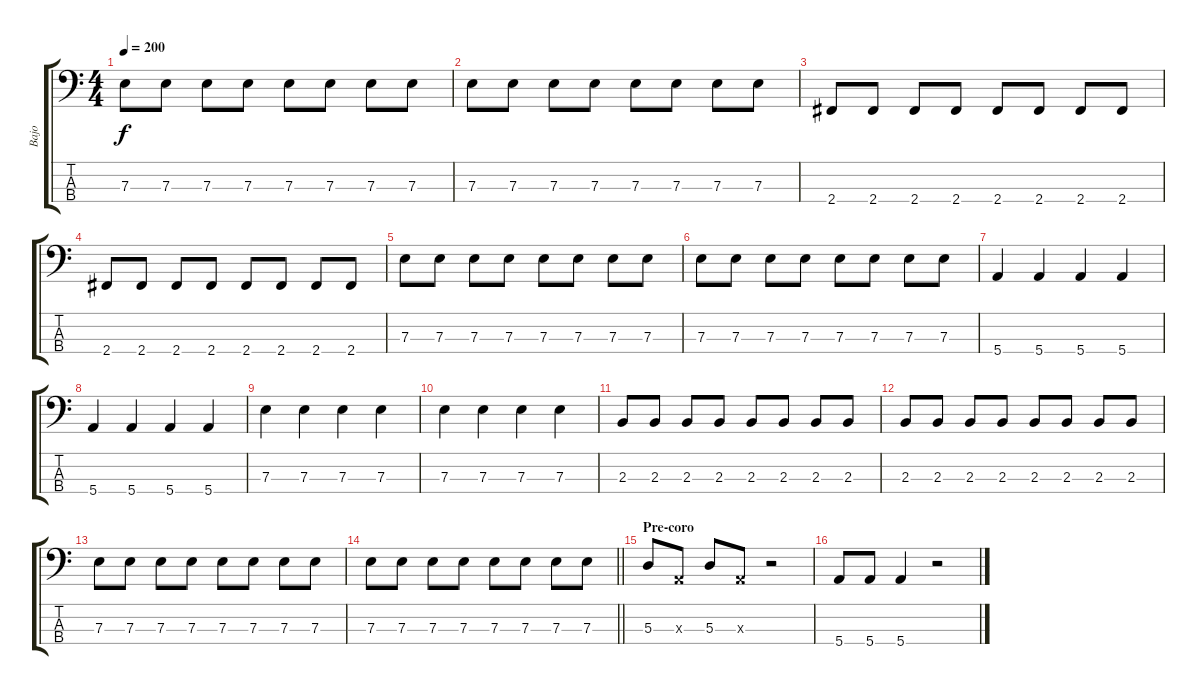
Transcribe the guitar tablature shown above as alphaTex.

\track ("Bajo" "Bajo") {instrument electricbasspick}
\staff {score tabs}
\tuning (G2 D2 A1 E1) {hide}
\ts (4 4)
\tempo 200
\clef f4
\ks c
7.3.8{dy f} 7.3.8 7.3.8 7.3.8 7.3.8 7.3.8 7.3.8 7.3.8 |
7.3.8 7.3.8 7.3.8 7.3.8 7.3.8 7.3.8 7.3.8 7.3.8 |
2.4.8 2.4.8 2.4.8 2.4.8 2.4.8 2.4.8 2.4.8 2.4.8 |
2.4.8 2.4.8 2.4.8 2.4.8 2.4.8 2.4.8 2.4.8 2.4.8 |
7.3.8 7.3.8 7.3.8 7.3.8 7.3.8 7.3.8 7.3.8 7.3.8 |
7.3.8 7.3.8 7.3.8 7.3.8 7.3.8 7.3.8 7.3.8 7.3.8 |
5.4.4 5.4.4 5.4.4 5.4.4 |
5.4.4 5.4.4 5.4.4 5.4.4 |
7.3.4 7.3.4 7.3.4 7.3.4 |
7.3.4 7.3.4 7.3.4 7.3.4 |
2.3.8 2.3.8 2.3.8 2.3.8 2.3.8 2.3.8 2.3.8 2.3.8 |
2.3.8 2.3.8 2.3.8 2.3.8 2.3.8 2.3.8 2.3.8 2.3.8 |
7.3.8 7.3.8 7.3.8 7.3.8 7.3.8 7.3.8 7.3.8 7.3.8 |
\barLineRight lightlight
7.3.8 7.3.8 7.3.8 7.3.8 7.3.8 7.3.8 7.3.8 7.3.8 |
\section ("" "Pre-coro")
5.3.8 0.3{x}.8 5.3.8 0.3{x}.8 r.2 |
5.4.8 5.4.8 5.4.4 r.2
